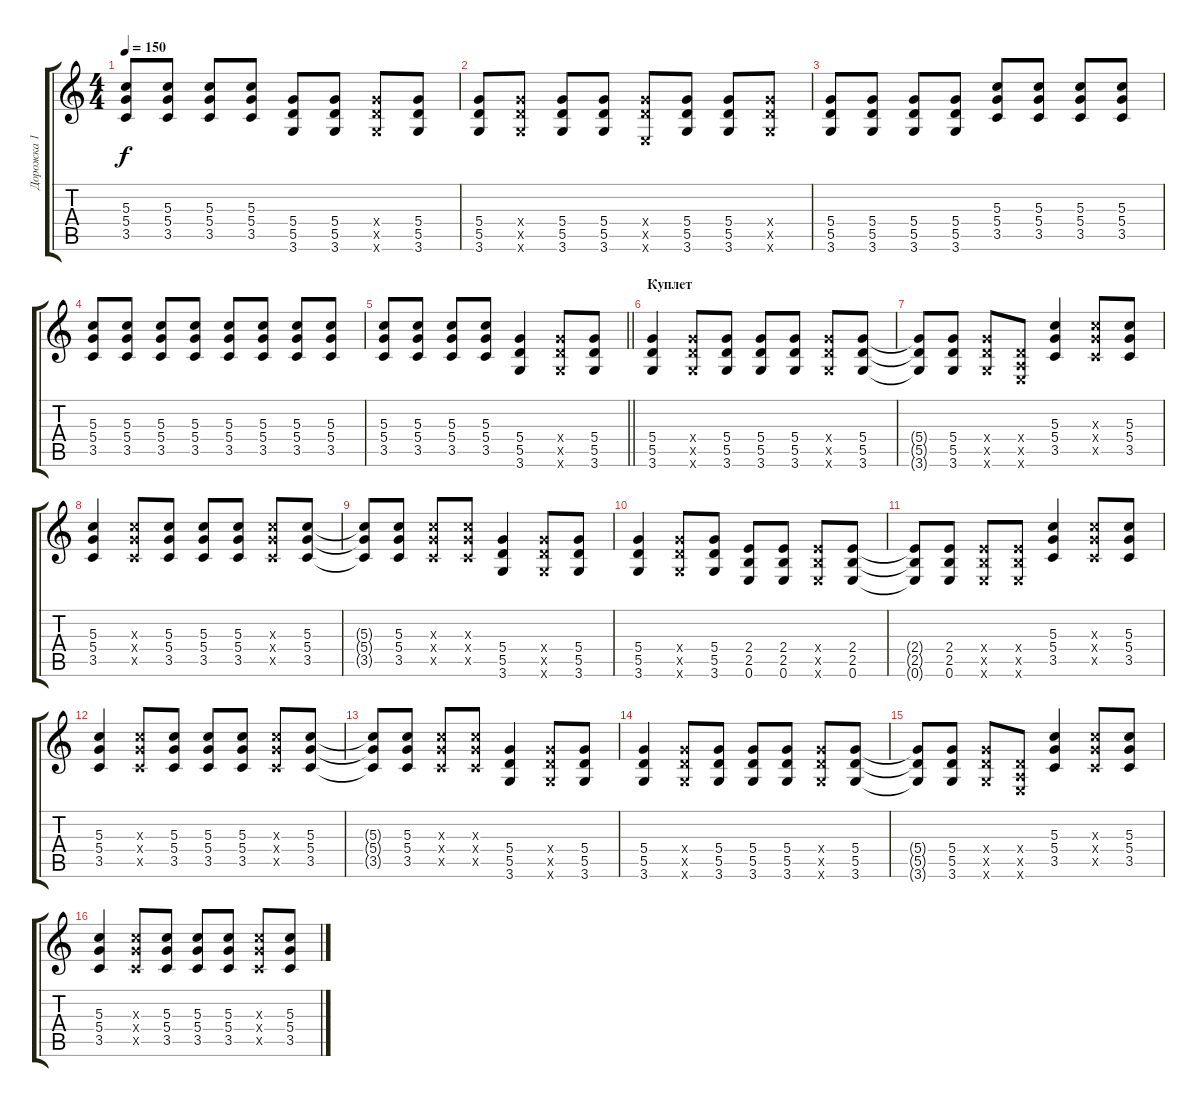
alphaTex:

\track ("Дорожка 1" "Дорожка 1") {instrument overdrivenguitar}
\staff {score tabs}
\tuning (E4 B3 G3 D3 A2 E2) {hide}
\ts (4 4)
\tempo 150
\clef g2
\ks c
(5.3 5.4 3.5).8{dy f} (5.3 5.4 3.5).8 (5.3 5.4 3.5).8 (5.3 5.4 3.5).8 (5.4 5.5 3.6).8 (5.4 5.5 3.6).8 (5.4{x} 5.5{x} 3.6{x}).8 (5.4 5.5 3.6).8 |
(5.4 5.5 3.6).8 (5.4{x} 5.5{x} 3.6{x}).8 (5.4 5.5 3.6).8 (5.4 5.5 3.6).8 (5.4{x} 5.5{x} 0.6{x}).8 (5.4 5.5 3.6).8 (5.4 5.5 3.6).8 (5.4{x} 5.5{x} 3.6{x}).8 |
(5.4 5.5 3.6).8 (5.4 5.5 3.6).8 (5.4 5.5 3.6).8 (5.4 5.5 3.6).8 (5.3 5.4 3.5).8 (5.3 5.4 3.5).8 (5.3 5.4 3.5).8 (5.3 5.4 3.5).8 |
(5.3 5.4 3.5).8 (5.3 5.4 3.5).8 (5.3 5.4 3.5).8 (5.3 5.4 3.5).8 (5.3 5.4 3.5).8 (5.3 5.4 3.5).8 (5.3 5.4 3.5).8 (5.3 5.4 3.5).8 |
\barLineRight lightlight
(5.3 5.4 3.5).8 (5.3 5.4 3.5).8 (5.3 5.4 3.5).8 (5.3 5.4 3.5).8 (5.4 5.5 3.6).4 (5.4{x} 5.5{x} 3.6{x}).8 (5.4 5.5 3.6).8 |
\section ("" "Куплет")
(5.4 5.5 3.6).4 (5.4{x} 5.5{x} 3.6{x}).8 (5.4 5.5 3.6).8 (5.4 5.5 3.6).8 (5.4 5.5 3.6).8 (5.4{x} 5.5{x} 3.6{x}).8 (5.4 5.5 3.6).8 |
(5.4{t} 5.5{t} 3.6{t}).8 (5.4 5.5 3.6).8 (5.4{x} 5.5{x} 3.6{x}).8 (0.4{x} 0.5{x} 0.6{x}).8 (5.3 5.4 3.5).4 (5.3{x} 5.4{x} 3.5{x}).8 (5.3 5.4 3.5).8 |
(5.3 5.4 3.5).4 (5.3{x} 5.4{x} 3.5{x}).8 (5.3 5.4 3.5).8 (5.3 5.4 3.5).8 (5.3 5.4 3.5).8 (5.3{x} 5.4{x} 3.5{x}).8 (5.3 5.4 3.5).8 |
(5.3{t} 5.4{t} 3.5{t}).8 (5.3 5.4 3.5).8 (5.3{x} 5.4{x} 3.5{x}).8 (5.3{x} 5.4{x} 3.5{x}).8 (5.4 5.5 3.6).4 (5.4{x} 5.5{x} 3.6{x}).8 (5.4 5.5 3.6).8 |
(5.4 5.5 3.6).4 (5.4{x} 5.5{x} 3.6{x}).8 (5.4 5.5 3.6).8 (2.4 2.5 0.6).8 (2.4 2.5 0.6).8 (2.4{x} 2.5{x} 0.6{x}).8 (2.4 2.5 0.6).8 |
(2.4{t} 2.5{t} 0.6{t}).8 (2.4 2.5 0.6).8 (2.4{x} 2.5{x} 0.6{x}).8 (2.4{x} 2.5{x} 0.6{x}).8 (5.3 5.4 3.5).4 (5.3{x} 5.4{x} 3.5{x}).8 (5.3 5.4 3.5).8 |
(5.3 5.4 3.5).4 (5.3{x} 5.4{x} 3.5{x}).8 (5.3 5.4 3.5).8 (5.3 5.4 3.5).8 (5.3 5.4 3.5).8 (5.3{x} 5.4{x} 3.5{x}).8 (5.3 5.4 3.5).8 |
(5.3{t} 5.4{t} 3.5{t}).8 (5.3 5.4 3.5).8 (5.3{x} 5.4{x} 3.5{x}).8 (5.3{x} 5.4{x} 3.5{x}).8 (5.4 5.5 3.6).4 (5.4{x} 5.5{x} 3.6{x}).8 (5.4 5.5 3.6).8 |
(5.4 5.5 3.6).4 (5.4{x} 5.5{x} 3.6{x}).8 (5.4 5.5 3.6).8 (5.4 5.5 3.6).8 (5.4 5.5 3.6).8 (5.4{x} 5.5{x} 3.6{x}).8 (5.4 5.5 3.6).8 |
(5.4{t} 5.5{t} 3.6{t}).8 (5.4 5.5 3.6).8 (5.4{x} 5.5{x} 3.6{x}).8 (0.4{x} 0.5{x} 0.6{x}).8 (5.3 5.4 3.5).4 (5.3{x} 5.4{x} 3.5{x}).8 (5.3 5.4 3.5).8 |
(5.3 5.4 3.5).4 (5.3{x} 5.4{x} 3.5{x}).8 (5.3 5.4 3.5).8 (5.3 5.4 3.5).8 (5.3 5.4 3.5).8 (5.3{x} 5.4{x} 3.5{x}).8 (5.3 5.4 3.5).8
